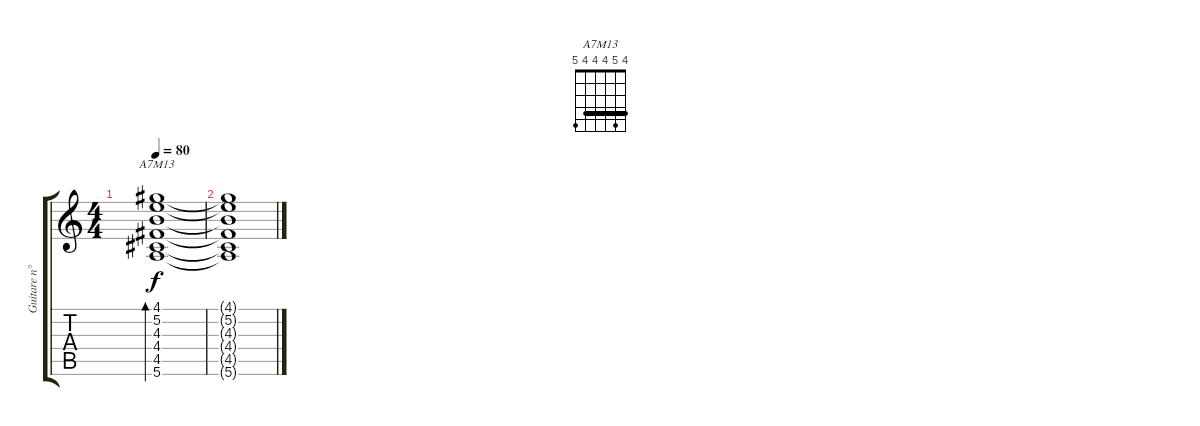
\track ("Guitare n°2" "Guitare n°") {instrument electricguitarjazz}
\staff {score tabs}
\tuning (E4 B3 G3 D3 A2 E2) {hide}
\chord ("A7M13" 4 5 4 4 4 5) {barre 4}
\ts (4 4)
\tempo 80
\clef g2
\ks c
(4.1 5.2 4.3 4.4 4.5 5.6).1{bd 480 ch "A7M13" dy f} |
(4.1{t} 5.2{t} 4.3{t} 4.4{t} 4.5{t} 5.6{t}).1
